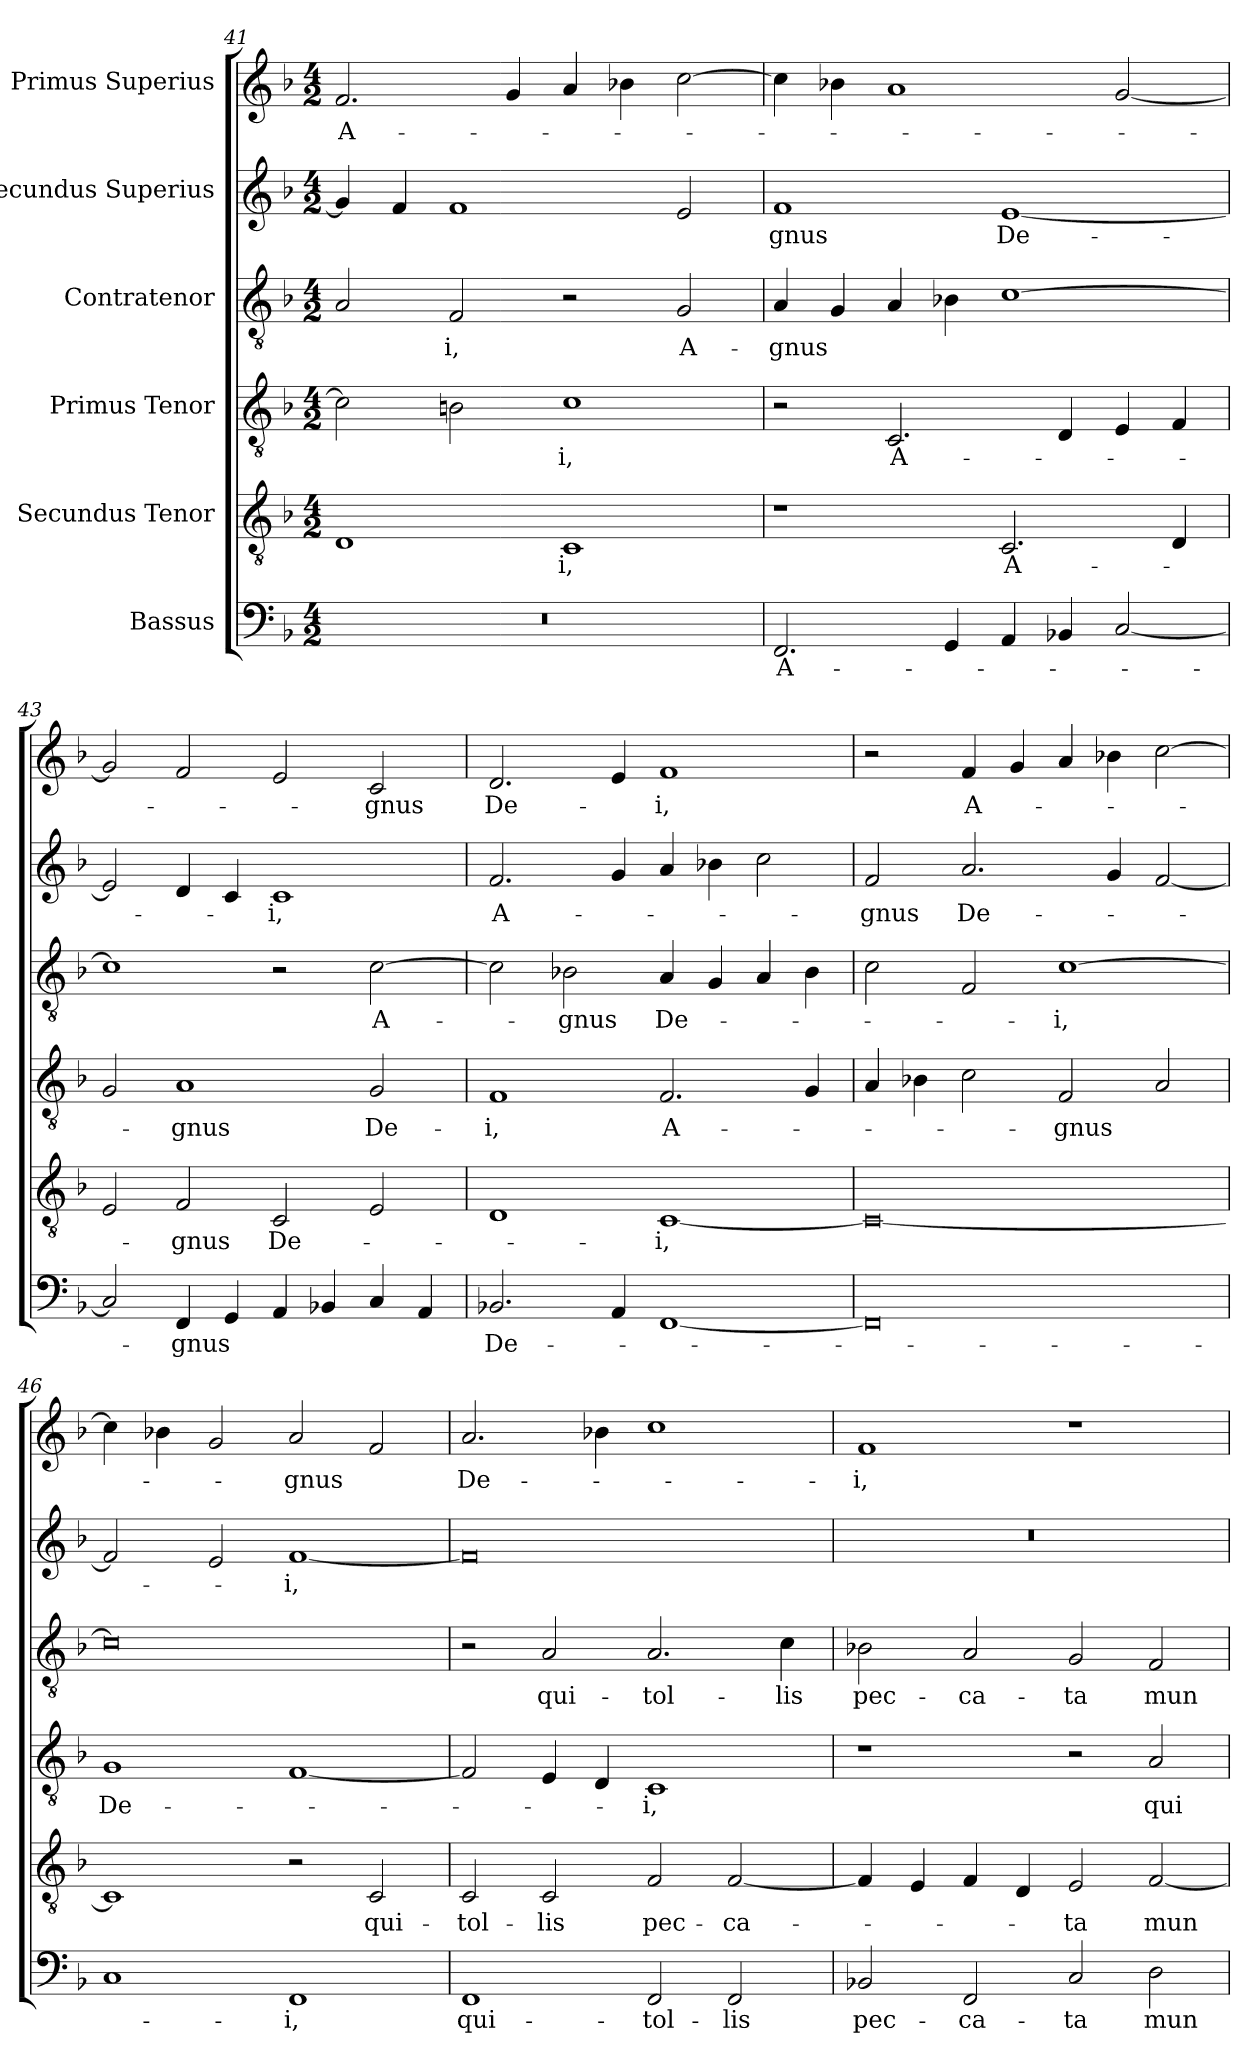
**kern	**text	**kern	**text	**kern	**text	**kern	**text	**kern	**text	**kern	**text
*part6	*part6	*part5	*part5	*part4	*part4	*part3	*part3	*part2	*part2	*part1	*part1
*staff6	*staff6	*staff5	*staff5	*staff4	*staff4	*staff3	*staff3	*staff2	*staff2	*staff1	*staff1
*I"Bassus	*	*I"Secundus Tenor	*	*I"Primus Tenor	*	*I"Contratenor	*	*I"Secundus Superius	*	*I"Primus Superius	*
*clefF4	*	*clefGv2	*	*clefGv2	*	*clefGv2	*	*clefG2	*	*clefG2	*
*k[b-]	*	*k[b-]	*	*k[b-]	*	*k[b-]	*	*k[b-]	*	*k[b-]	*
*M4/2	*	*M4/2	*	*M4/2	*	*M4/2	*	*M4/2	*	*M4/2	*
=41	=41	=41	=41	=41	=41	=41	=41	=41	=41	=41	=41
0r	.	1D/	.	2c\]	.	2A/	.	4g/]	.	2.f/	A-
.	.	.	.	.	.	.	.	4f/	.	.	.
.	.	.	.	2Bn\	.	2F/	-i,	1f/	.	.	.
.	.	.	.	.	.	.	.	.	.	4g/	.
.	.	1C/	-i,	1c\	-i,	2r	.	.	.	4a/	.
.	.	.	.	.	.	.	.	.	.	4b-X\	.
.	.	.	.	.	.	2G/	A-	2e/	.	[2cc\	.
=42	=42	=42	=42	=42	=42	=42	=42	=42	=42	=42	=42
2.FF/	A-	1r	.	2r	.	4A/	-gnus	1f/	-gnus	4cc\]	.
.	.	.	.	.	.	4G/	.	.	.	4b-X\	.
.	.	.	.	2.C/	A-	4A/	.	.	.	1a/	.
4GG/	.	.	.	.	.	4B-X\	.	.	.	.	.
4AA/	.	2.C/	A-	.	.	[1c\	.	[1e/	De-	.	.
4BB-X/	.	.	.	4D/	.	.	.	.	.	.	.
[2C/	.	.	.	4E/	.	.	.	.	.	[2g/	.
.	.	4D/	.	4F/	.	.	.	.	.	.	.
=43	=43	=43	=43	=43	=43	=43	=43	=43	=43	=43	=43
2C/]	.	2E/	.	2G/	.	1c\]	.	2e/]	.	2g/]	.
4FF/	-gnus	2F/	-gnus	1A/	-gnus	.	.	4d/	.	2f/	.
4GG/	.	.	.	.	.	.	.	4c/	.	.	.
4AA/	.	2C/	De-	.	.	2r	.	1c/	-i,	2e/	.
4BB-X/	.	.	.	.	.	.	.	.	.	.	.
4C/	.	2E/	.	2G/	De-	[2c\	A-	.	.	2c/	-gnus
4AA/	.	.	.	.	.	.	.	.	.	.	.
=44	=44	=44	=44	=44	=44	=44	=44	=44	=44	=44	=44
2.BB-X/	De-	1D/	.	1F/	-i,	2c\]	.	2.f/	A-	2.d/	De-
.	.	.	.	.	.	2B-X\	-gnus	.	.	.	.
4AA/	.	.	.	.	.	.	.	4g/	.	4e/	.
[1FF/	.	[1C/	-i,	2.F/	A-	4A/	De-	4a/	.	1f/	-i,
.	.	.	.	.	.	4G/	.	4b-X\	.	.	.
.	.	.	.	.	.	4A/	.	2cc\	.	.	.
.	.	.	.	4G/	.	4B-\	.	.	.	.	.
=45	=45	=45	=45	=45	=45	=45	=45	=45	=45	=45	=45
0FF/]	.	0C/_	.	4A/	.	2c\	.	2f/	-gnus	2r	.
.	.	.	.	4B-X\	.	.	.	.	.	.	.
.	.	.	.	2c\	.	2F/	.	2.a/	De-	4f/	A-
.	.	.	.	.	.	.	.	.	.	4g/	.
.	.	.	.	2F/	-gnus	[1c\	-i,	.	.	4a/	.
.	.	.	.	.	.	.	.	4g/	.	4b-X\	.
.	.	.	.	2A/	.	.	.	[2f/	.	[2cc\	.
=46	=46	=46	=46	=46	=46	=46	=46	=46	=46	=46	=46
1C/	.	1C/]	.	1G/	De-	0c\]	.	2f/]	.	4cc\]	.
.	.	.	.	.	.	.	.	.	.	4b-X\	.
.	.	.	.	.	.	.	.	2e/	.	2g/	.
1FF/	-i,	2r	.	[1F/	.	.	.	[1f/	-i,	2a/	-gnus
.	.	2C/	qui-	.	.	.	.	.	.	2f/	.
=47	=47	=47	=47	=47	=47	=47	=47	=47	=47	=47	=47
1FF/	qui-	2C/	tol-	2F/]	.	2r	.	0f/]	.	2.a/	De-
.	.	2C/	-lis	4E/	.	2A/	qui-	.	.	.	.
.	.	.	.	4D/	.	.	.	.	.	4b-X\	.
2FF/	tol-	2F/	pec-	1C/	-i,	2.A/	tol-	.	.	1cc\	.
2FF/	-lis	[2F/	-ca-	.	.	.	.	.	.	.	.
.	.	.	.	.	.	4c\	-lis	.	.	.	.
=48	=48	=48	=48	=48	=48	=48	=48	=48	=48	=48	=48
2BB-X/	pec-	4F/]	.	1r	.	2B-X\	pec-	0r	.	1f/	-i,
.	.	4E/	.	.	.	.	.	.	.	.	.
2FF/	-ca-	4F/	.	.	.	2A/	-ca-	.	.	.	.
.	.	4D/	.	.	.	.	.	.	.	.	.
2C/	-ta	2E/	-ta	2r	.	2G/	-ta	.	.	1r	.
2D\	mun-	[2F/	mun-	2A/	qui-	2F/	mun-	.	.	.	.
=	=	=	=	=	=	=	=	=	=	=	=
*-	*-	*-	*-	*-	*-	*-	*-	*-	*-	*-	*-
